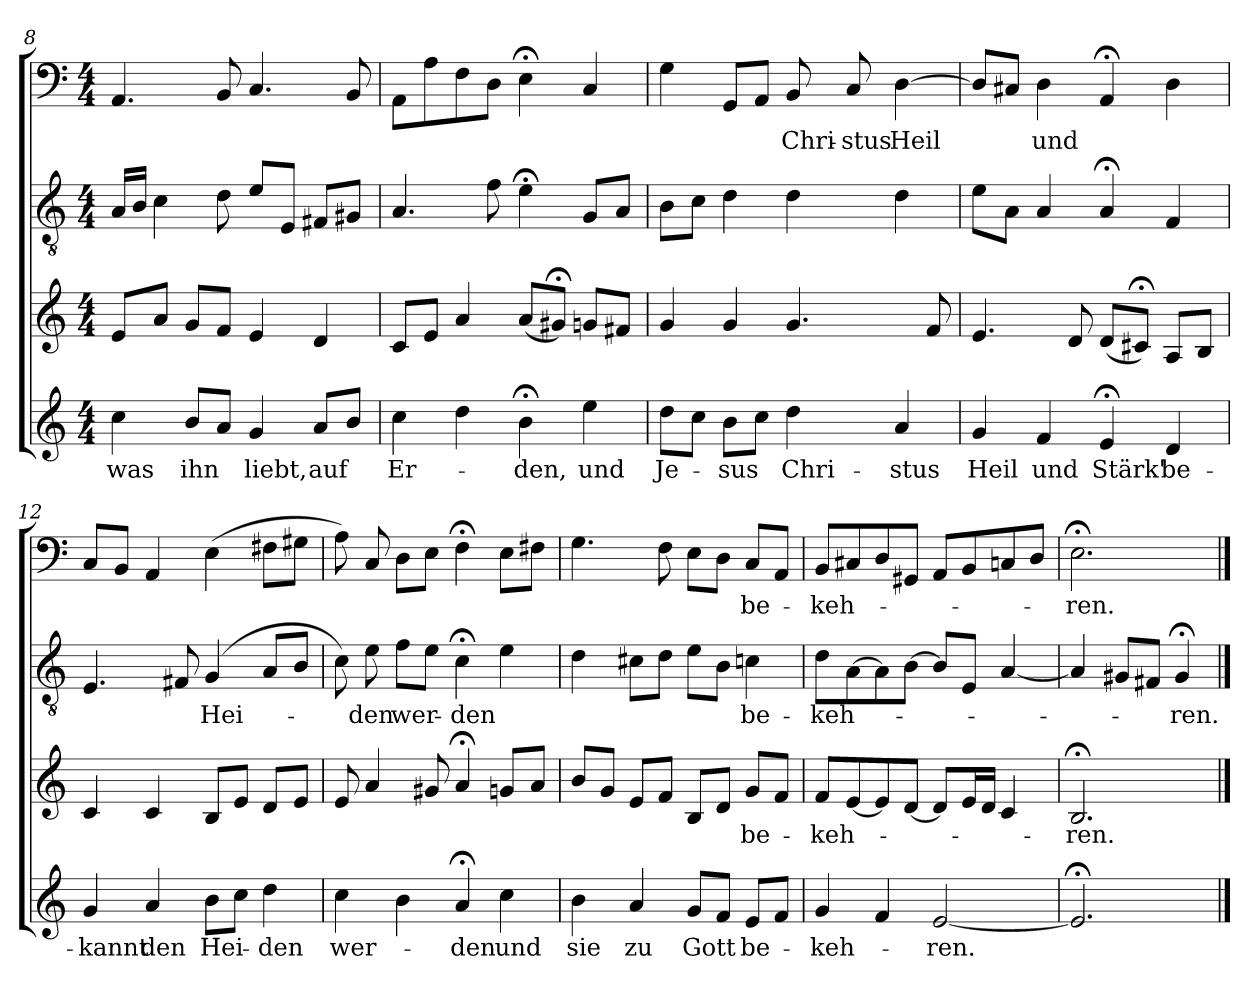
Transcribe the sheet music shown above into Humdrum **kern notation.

**kern	**text	**kern	**text	**kern	**text	**kern	**text
*part4	*part4	*part3	*part3	*part2	*part2	*part1	*part1
*staff4	*staff4	*staff3	*staff3	*staff2	*staff2	*staff1	*staff1
*clefG2	*	*clefG2	*	*clefGv2	*	*clefF4	*
*k[]	*	*k[]	*	*k[]	*	*k[]	*
*a:	*	*a:	*	*a:	*	*a:	*
*M4/4	*	*M4/4	*	*M4/4	*	*M4/4	*
=8	=8	=8	=8	=8	=8	=8	=8
4cc\	was	8e/L	.	16A/LL	.	4.AA/	.
.	.	.	.	16B/JJ	.	.	.
.	.	8a/J	.	4c\	.	.	.
8b/L	ihn	8g/L	.	.	.	.	.
8a/J	.	8f/J	.	8d\	.	8BB/	.
4g/	liebt,	4e/	.	8e/L	.	4.C/	.
.	.	.	.	8E/J	.	.	.
8a/L	auf	4d/	.	8F#X/L	.	.	.
8b/J	.	.	.	8G#X/J	.	8BB/	.
=9	=9	=9	=9	=9	=9	=9	=9
4cc\	Er-	8c/L	.	4.A/	.	8AA\L	.
.	.	8e/J	.	.	.	8A\	.
4dd\	.	4a/	.	.	.	8F\	.
.	.	.	.	8f\	.	8D\J	.
4b;<\	-den,	(8a/L	.	4e;<\	.	4E;<\	.
.	.	8g#X;</J)	.	.	.	.	.
4ee\	und	8gn/L	.	8G/L	.	4C/	.
.	.	8f#X/J	.	8A/J	.	.	.
=10	=10	=10	=10	=10	=10	=10	=10
8dd\L	Je-	4g/	.	8B\L	.	4G\	.
8cc\J	.	.	.	8c\J	.	.	.
8b\L	-sus	4g/	.	4d\	.	8GG/L	.
8cc\J	.	.	.	.	.	8AA/J	.
4dd\	Chri-	4.g/	.	4d\	.	8BB/	Chri-
.	.	.	.	.	.	8C/	-stus
4a/	-stus	.	.	4d\	.	[4D\	Heil
.	.	8f/	.	.	.	.	.
=11	=11	=11	=11	=11	=11	=11	=11
4g/	Heil	4.e/	.	8e\L	.	8D/L]	.
.	.	.	.	8A\J	.	8C#X/J	.
4f/	und	.	.	4A/	.	4D\	und
.	.	8d/	.	.	.	.	.
4e;</	Stärk'	(8d/L	.	4A;</	.	4AA;</	.
.	.	8c#X;</J)	.	.	.	.	.
4d/	be-	8A/L	.	4F/	.	4D\	.
.	.	8B/J	.	.	.	.	.
=12	=12	=12	=12	=12	=12	=12	=12
4g/	-kannt	4c/	.	4.E/	.	8C/L	.
.	.	.	.	.	.	8BB/J	.
4a/	den	4c/	.	.	.	4AA/	.
.	.	.	.	8F#X/	.	.	.
8b\L	Hei-	8B/L	.	(4G/	Hei-	(4E\	.
8cc\J	.	8e/J	.	.	.	.	.
4dd\	-den	8d/L	.	8A/L	.	8F#X\L	.
.	.	8e/J	.	8B/J	.	8G#X\J	.
=13	=13	=13	=13	=13	=13	=13	=13
4cc\	wer-	8e/	.	8c\)	.	8A\)	.
.	.	4a/	.	8e\	-den	8C/	.
4b\	.	.	.	8f\L	wer-	8D\L	.
.	.	8g#X/	.	8e\J	.	8E\J	.
4a;</	-den	4a;</	.	4c;<\	-den	4F;<\	.
4cc\	und	8gn/L	.	4e\	.	8E\L	.
.	.	8a/J	.	.	.	8F#X\J	.
=14	=14	=14	=14	=14	=14	=14	=14
4b\	sie	8b/L	.	4d\	.	4.G\	.
.	.	8g/J	.	.	.	.	.
4a/	zu	8e/L	.	8c#X\L	.	.	.
.	.	8f/J	.	8d\J	.	8F\	.
8g/L	Gott	8B/L	.	8e\L	.	8E\L	.
8f/J	.	8d/J	.	8B\J	.	8D\J	.
8e/L	be-	8g/L	be-	4cn\	be-	8C/L	be-
8f/J	.	8f/J	.	.	.	8AA/J	.
=15	=15	=15	=15	=15	=15	=15	=15
4g/	-keh-	8f/L	-keh-	8d\L	-keh-	8BB/L	-keh-
.	.	[8e/	.	[8A\	.	8C#X/	.
4f/	.	8e/]	.	8A\]	.	8D/	.
.	.	[8d/J	.	[8B\J	.	8GG#X/J	.
[2e/	-ren.	8d/L]	.	8B/L]	.	8AA/L	.
.	.	16e/L	.	8E/J	.	8BB/	.
.	.	16d/JJ	.	.	.	.	.
.	.	4c/	.	[4A/	.	8Cn/	.
.	.	.	.	.	.	8D/J	.
=16	=16	=16	=16	=16	=16	=16	=16
2.e;</]	.	2.B;</	-ren.	4A/]	.	2.E;<\	-ren.
.	.	.	.	8G#X/L	.	.	.
.	.	.	.	8F#X/J	.	.	.
.	.	.	.	4G#;</	-ren.	.	.
==	==	==	==	==	==	==	==
*-	*-	*-	*-	*-	*-	*-	*-
